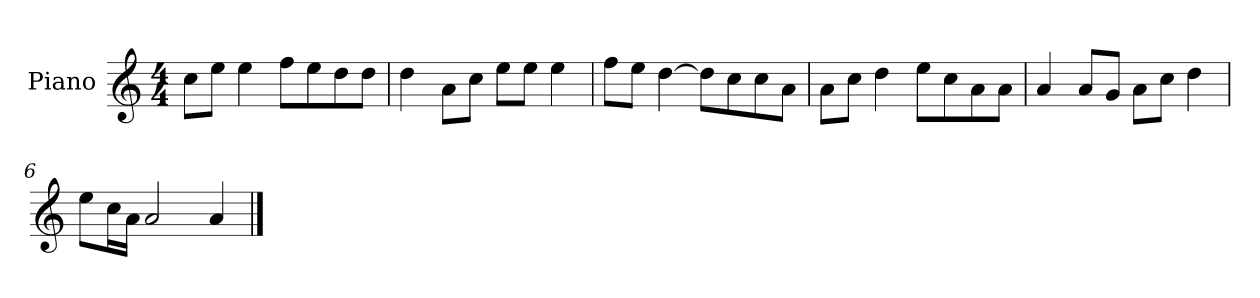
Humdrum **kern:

**kern
*part1
*staff1
*I"Piano
*I'P-no
*clefG2
*k[]
*M4/4
*MM90
=1
8cc\L
8ee\J
4ee\
8ff\L
8ee\
8dd\
8dd\J
=2
4dd\
8a\L
8cc\J
8ee\L
8ee\J
4ee\
=3
8ff\L
8ee\J
[4dd\
8dd\L]
8cc\
8cc\
8a\J
=4
8a\L
8cc\J
4dd\
8ee\L
8cc\
8a\
8a\J
=5
4a/
8a/L
8g/J
8a\L
8cc\J
4dd\
=6
8ee\L
16cc\L
16a\JJ
2a/
4a/
==
*-
